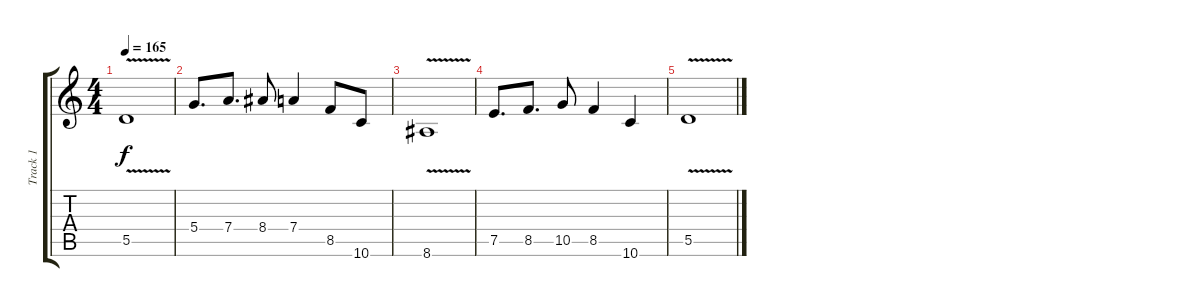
\track ("Track 1" "Track 1") {instrument distortionguitar}
\staff {score tabs}
\tuning (E4 B3 G3 D3 A2 D2) {hide}
\ts (4 4)
\tempo 165
\clef g2
\ks c
5.5{v}.1{dy f} |
5.4.8{d} 7.4.8{d} 8.4.8 7.4.4 8.5.8 10.6.8 |
8.6{v}.1 |
7.5.8{d} 8.5.8{d} 10.5.8 8.5.4 10.6.4 |
5.5{v}.1
